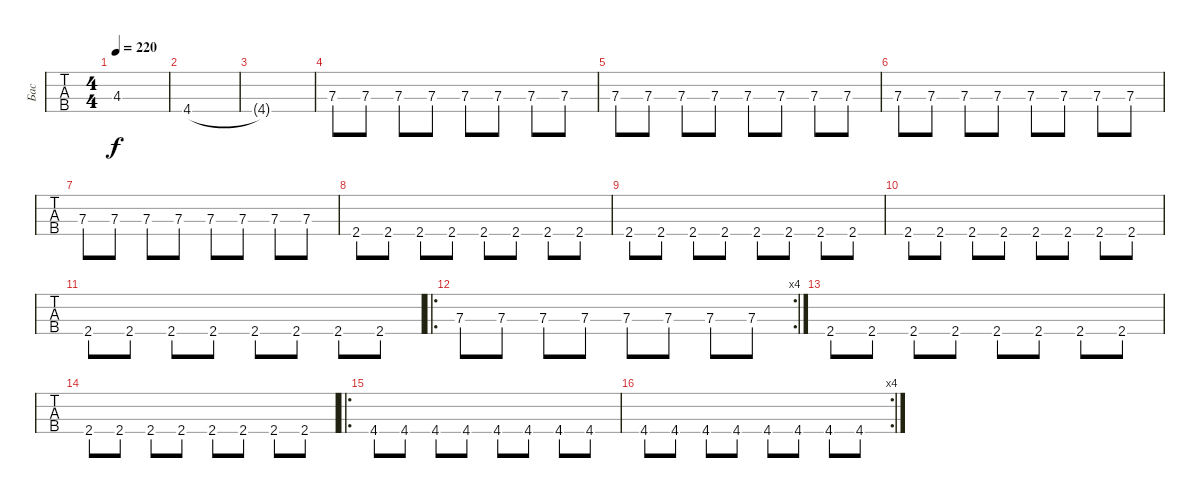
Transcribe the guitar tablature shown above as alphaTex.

\track ("Бас" "Бас") {instrument electricbassfinger}
\staff {tabs}
\tuning (G2 D2 A1 E1) {hide}
\ts (4 4)
\tempo 220
\clef f4
\ks c
4.3{t}.1{dy f} |
4.4.1 |
4.4{t}.1 |
7.3.8 7.3.8 7.3.8 7.3.8 7.3.8 7.3.8 7.3.8 7.3.8 |
7.3.8 7.3.8 7.3.8 7.3.8 7.3.8 7.3.8 7.3.8 7.3.8 |
7.3.8 7.3.8 7.3.8 7.3.8 7.3.8 7.3.8 7.3.8 7.3.8 |
7.3.8 7.3.8 7.3.8 7.3.8 7.3.8 7.3.8 7.3.8 7.3.8 |
2.4.8 2.4.8 2.4.8 2.4.8 2.4.8 2.4.8 2.4.8 2.4.8 |
2.4.8 2.4.8 2.4.8 2.4.8 2.4.8 2.4.8 2.4.8 2.4.8 |
2.4.8 2.4.8 2.4.8 2.4.8 2.4.8 2.4.8 2.4.8 2.4.8 |
2.4.8 2.4.8 2.4.8 2.4.8 2.4.8 2.4.8 2.4.8 2.4.8 |
\ro
\rc 4
7.3.8 7.3.8 7.3.8 7.3.8 7.3.8 7.3.8 7.3.8 7.3.8 |
2.4.8 2.4.8 2.4.8 2.4.8 2.4.8 2.4.8 2.4.8 2.4.8 |
2.4.8 2.4.8 2.4.8 2.4.8 2.4.8 2.4.8 2.4.8 2.4.8 |
\ro
4.4.8 4.4.8 4.4.8 4.4.8 4.4.8 4.4.8 4.4.8 4.4.8 |
\rc 4
4.4.8 4.4.8 4.4.8 4.4.8 4.4.8 4.4.8 4.4.8 4.4.8
